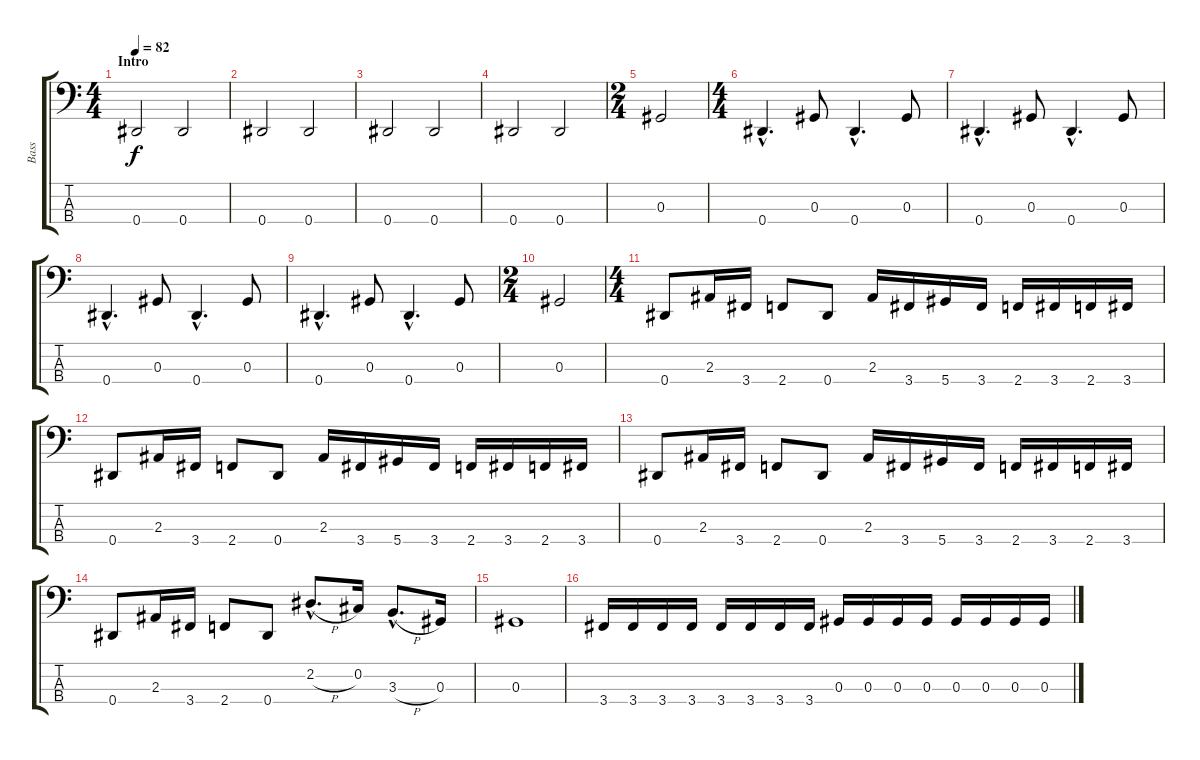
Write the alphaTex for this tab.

\track ("Bass" "Bass") {instrument electricbassfinger}
\staff {score tabs}
\tuning (Gb2 Db2 Ab1 Eb1) {hide}
\ts (4 4)
\section ("" "Intro")
\tempo 82
\clef f4
\ks c
0.4.2{dy f instrument electricbassfinger} 0.4.2 |
0.4.2 0.4.2 |
0.4.2 0.4.2 |
0.4.2 0.4.2 |
\ts (2 4)
0.3.2 |
\ts (4 4)
0.4{hac}.4{d} 0.3.8 0.4{hac}.4{d} 0.3.8 |
0.4{hac}.4{d} 0.3.8 0.4{hac}.4{d} 0.3.8 |
0.4{hac}.4{d} 0.3.8 0.4{hac}.4{d} 0.3.8 |
0.4{hac}.4{d} 0.3.8 0.4{hac}.4{d} 0.3.8 |
\ts (2 4)
0.3.2 |
\ts (4 4)
0.4.8 2.3.16 3.4.16 2.4.8 0.4.8 2.3.16 3.4.16 5.4.16 3.4.16 2.4.16 3.4.16 2.4.16 3.4.16 |
0.4.8 2.3.16 3.4.16 2.4.8 0.4.8 2.3.16 3.4.16 5.4.16 3.4.16 2.4.16 3.4.16 2.4.16 3.4.16 |
0.4.8 2.3.16 3.4.16 2.4.8 0.4.8 2.3.16 3.4.16 5.4.16 3.4.16 2.4.16 3.4.16 2.4.16 3.4.16 |
0.4.8 2.3.16 3.4.16 2.4.8 0.4.8 2.2{h hac}.8{d} 0.2.16 3.3{h hac}.8{d} 0.3.16 |
0.3.1 |
3.4.16 3.4.16 3.4.16 3.4.16 3.4.16 3.4.16 3.4.16 3.4.16 0.3.16 0.3.16 0.3.16 0.3.16 0.3.16 0.3.16 0.3.16 0.3.16
